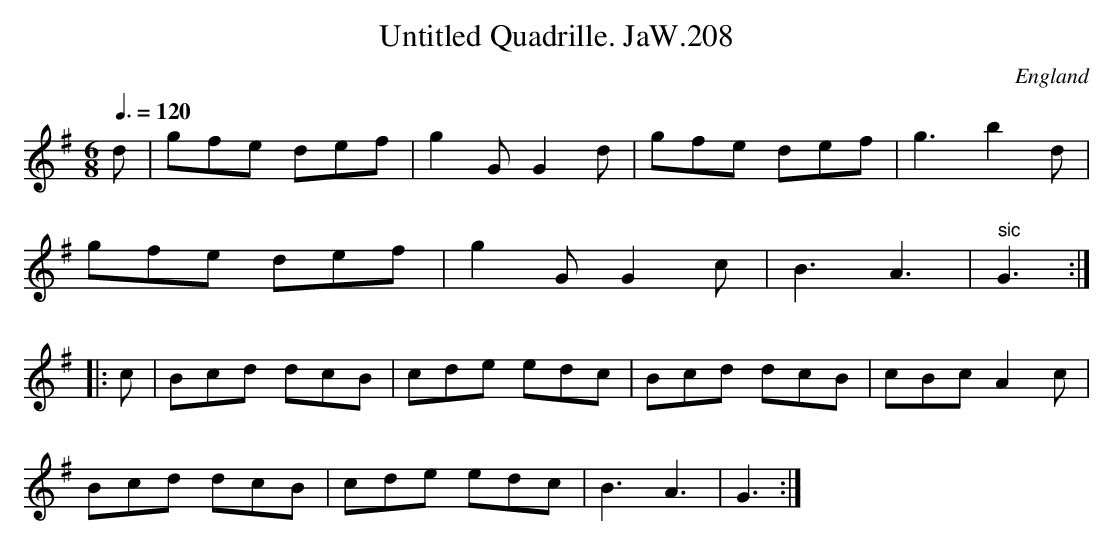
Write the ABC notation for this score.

X:1
T:Untitled Quadrille. JaW.208
M:6/8
L:1/8
Q:3/8=120
O:England
K:G major
d|gfe def|g2G G2d|gfe def|g3 b2d|!
gfe def|g2G G2c|B3 A3|" sic"G3:|!
|:c|Bcd dcB|cde edc|Bcd dcB|cBc A2c|!
Bcd dcB|cde edc|B3A3|G3:|
